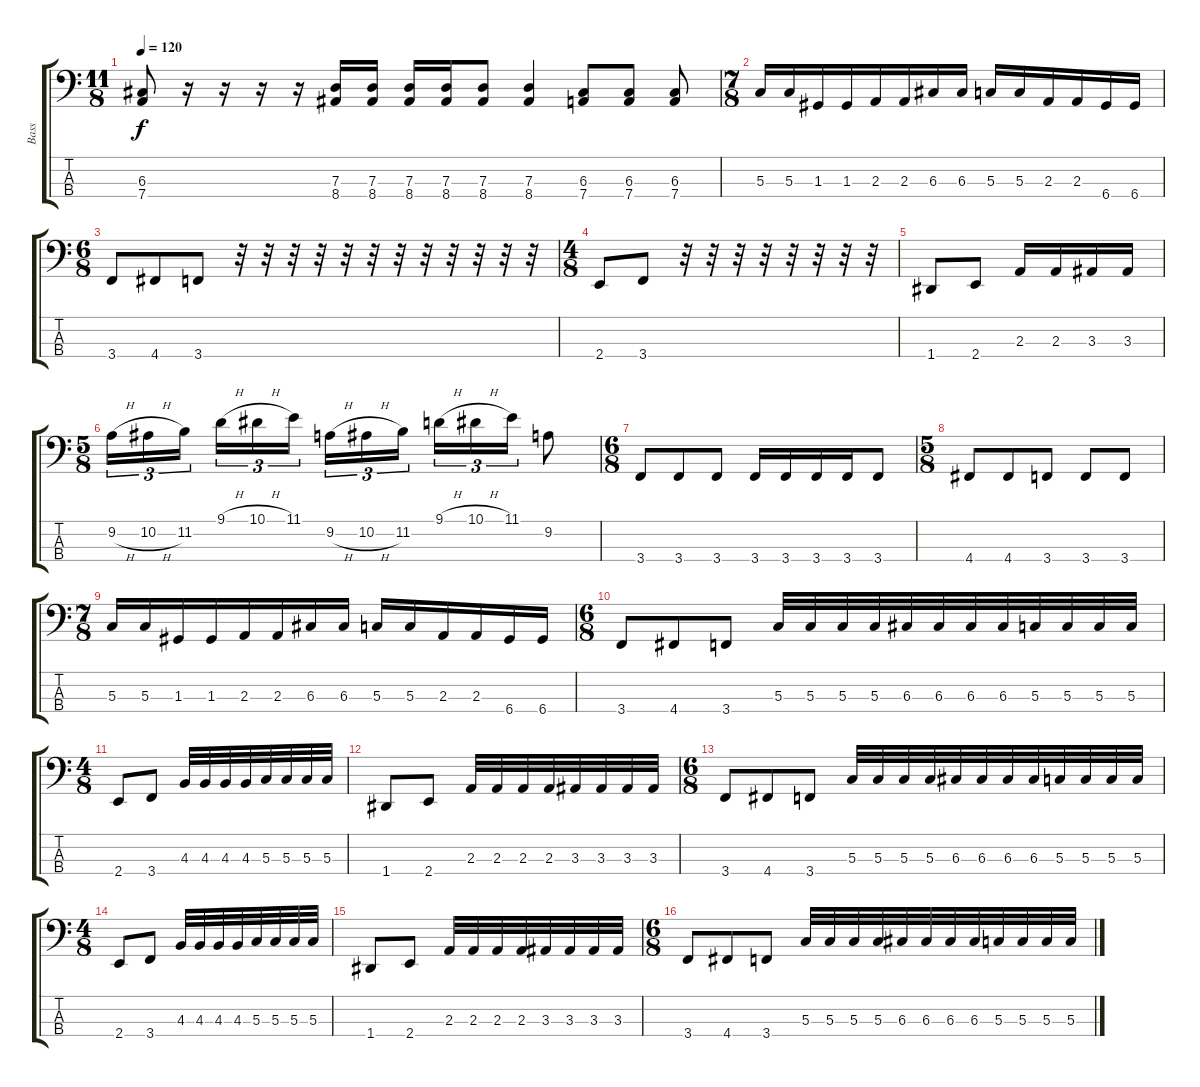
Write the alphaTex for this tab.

\track ("Bass" "Bass") {instrument electricbassfinger}
\staff {score tabs}
\tuning (F2 C2 G1 D1) {hide}
\ts (11 8)
\tempo 120
\clef f4
\ks c
(6.3 7.4).8{dy f} r.16 r.16 r.16 r.16 (7.3 8.4).16 (7.3 8.4).16 (7.3 8.4).16 (7.3 8.4).16 (7.3 8.4).8 (7.3 8.4).4 (6.3 7.4).8 (6.3 7.4).8 (6.3 7.4).8 |
\ts (7 8)
5.3.16 5.3.16 1.3.16 1.3.16 2.3.16 2.3.16 6.3.16 6.3.16 5.3.16 5.3.16 2.3.16 2.3.16 6.4.16 6.4.16 |
\ts (6 8)
3.4.8 4.4.8 3.4.8 r.32 r.32 r.32 r.32 r.32 r.32 r.32 r.32 r.32 r.32 r.32 r.32 |
\ts (4 8)
2.4.8 3.4.8 r.32 r.32 r.32 r.32 r.32 r.32 r.32 r.32 |
1.4.8 2.4.8 2.3.16 2.3.16 3.3.16 3.3.16 |
\ts (5 8)
9.2{h}.16{tu (3 2)} 10.2{h}.16{tu (3 2)} 11.2.16{tu (3 2)} 9.1{h}.16{tu (3 2)} 10.1{h}.16{tu (3 2)} 11.1.16{tu (3 2)} 9.2{h}.16{tu (3 2)} 10.2{h}.16{tu (3 2)} 11.2.16{tu (3 2)} 9.1{h}.16{tu (3 2)} 10.1{h}.16{tu (3 2)} 11.1.16{tu (3 2)} 9.2.8 |
\ts (6 8)
3.4.8 3.4.8 3.4.8 3.4.16 3.4.16 3.4.16 3.4.16 3.4.8 |
\ts (5 8)
4.4.8 4.4.8 3.4.8 3.4.8 3.4.8 |
\ts (7 8)
5.3.16 5.3.16 1.3.16 1.3.16 2.3.16 2.3.16 6.3.16 6.3.16 5.3.16 5.3.16 2.3.16 2.3.16 6.4.16 6.4.16 |
\ts (6 8)
3.4.8 4.4.8 3.4.8 5.3.32 5.3.32 5.3.32 5.3.32 6.3.32 6.3.32 6.3.32 6.3.32 5.3.32 5.3.32 5.3.32 5.3.32 |
\ts (4 8)
2.4.8 3.4.8 4.3.32 4.3.32 4.3.32 4.3.32 5.3.32 5.3.32 5.3.32 5.3.32 |
1.4.8 2.4.8 2.3.32 2.3.32 2.3.32 2.3.32 3.3.32 3.3.32 3.3.32 3.3.32 |
\ts (6 8)
3.4.8 4.4.8 3.4.8 5.3.32 5.3.32 5.3.32 5.3.32 6.3.32 6.3.32 6.3.32 6.3.32 5.3.32 5.3.32 5.3.32 5.3.32 |
\ts (4 8)
2.4.8 3.4.8 4.3.32 4.3.32 4.3.32 4.3.32 5.3.32 5.3.32 5.3.32 5.3.32 |
1.4.8 2.4.8 2.3.32 2.3.32 2.3.32 2.3.32 3.3.32 3.3.32 3.3.32 3.3.32 |
\ts (6 8)
3.4.8 4.4.8 3.4.8 5.3.32 5.3.32 5.3.32 5.3.32 6.3.32 6.3.32 6.3.32 6.3.32 5.3.32 5.3.32 5.3.32 5.3.32
